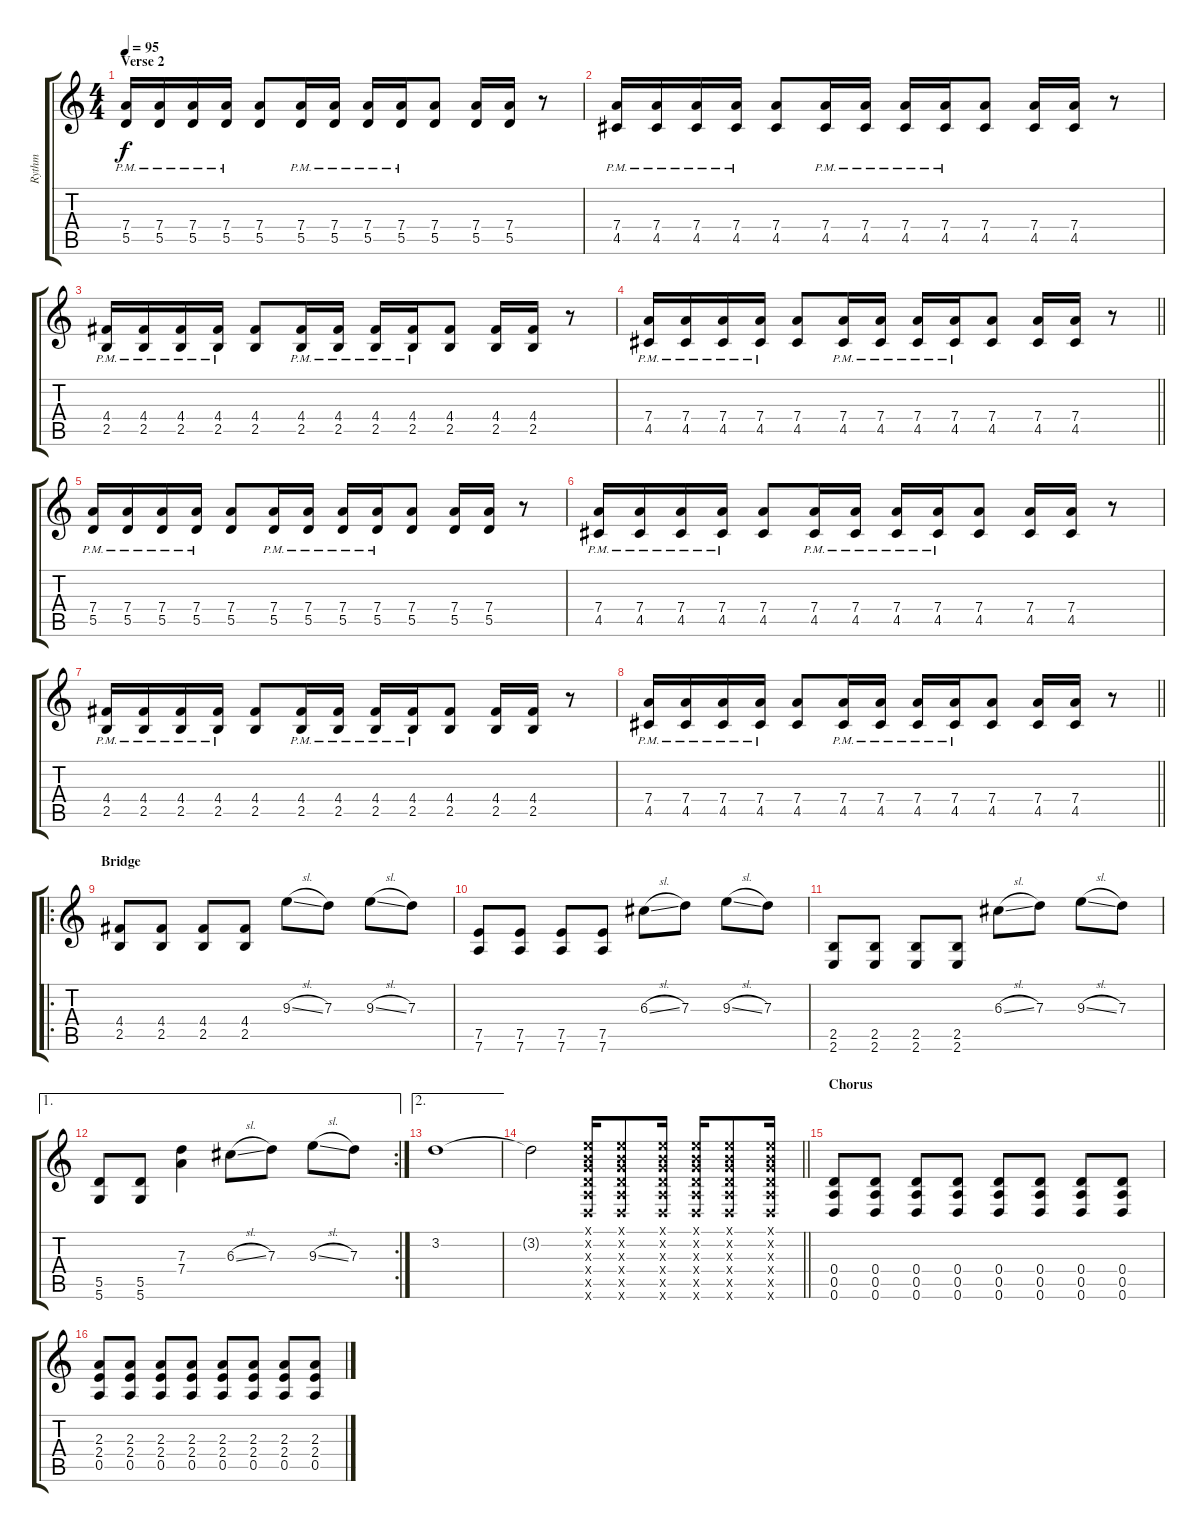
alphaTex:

\track ("Rythm" "Rythm") {instrument distortionguitar}
\staff {score tabs}
\tuning (E4 B3 G3 D3 A2 D2) {hide}
\ts (4 4)
\section ("" "Verse 2")
\tempo 95
\clef g2
\ks c
(7.4{pm} 5.5{pm}).16{dy f} (7.4{pm} 5.5{pm}).16 (7.4{pm} 5.5{pm}).16 (7.4{pm} 5.5{pm}).16 (7.4 5.5).8 (7.4{pm} 5.5{pm}).16 (7.4{pm} 5.5{pm}).16 (7.4{pm} 5.5{pm}).16 (7.4{pm} 5.5{pm}).16 (7.4 5.5).8 (7.4 5.5).16 (7.4 5.5).16 r.8 |
(7.4{pm} 4.5{pm}).16 (7.4{pm} 4.5{pm}).16 (7.4{pm} 4.5{pm}).16 (7.4{pm} 4.5{pm}).16 (7.4 4.5).8 (7.4{pm} 4.5{pm}).16 (7.4{pm} 4.5{pm}).16 (7.4{pm} 4.5{pm}).16 (7.4{pm} 4.5{pm}).16 (7.4 4.5).8 (7.4 4.5).16 (7.4 4.5).16 r.8 |
(4.4{pm} 2.5{pm}).16 (4.4{pm} 2.5{pm}).16 (4.4{pm} 2.5{pm}).16 (4.4{pm} 2.5{pm}).16 (4.4 2.5).8 (4.4{pm} 2.5{pm}).16 (4.4{pm} 2.5{pm}).16 (4.4{pm} 2.5{pm}).16 (4.4{pm} 2.5{pm}).16 (4.4 2.5).8 (4.4 2.5).16 (4.4 2.5).16 r.8 |
\barLineRight lightlight
(7.4{pm} 4.5{pm}).16 (7.4{pm} 4.5{pm}).16 (7.4{pm} 4.5{pm}).16 (7.4{pm} 4.5{pm}).16 (7.4 4.5).8 (7.4{pm} 4.5{pm}).16 (7.4{pm} 4.5{pm}).16 (7.4{pm} 4.5{pm}).16 (7.4{pm} 4.5{pm}).16 (7.4 4.5).8 (7.4 4.5).16 (7.4 4.5).16 r.8 |
(7.4{pm} 5.5{pm}).16 (7.4{pm} 5.5{pm}).16 (7.4{pm} 5.5{pm}).16 (7.4{pm} 5.5{pm}).16 (7.4 5.5).8 (7.4{pm} 5.5{pm}).16 (7.4{pm} 5.5{pm}).16 (7.4{pm} 5.5{pm}).16 (7.4{pm} 5.5{pm}).16 (7.4 5.5).8 (7.4 5.5).16 (7.4 5.5).16 r.8 |
(7.4{pm} 4.5{pm}).16 (7.4{pm} 4.5{pm}).16 (7.4{pm} 4.5{pm}).16 (7.4{pm} 4.5{pm}).16 (7.4 4.5).8 (7.4{pm} 4.5{pm}).16 (7.4{pm} 4.5{pm}).16 (7.4{pm} 4.5{pm}).16 (7.4{pm} 4.5{pm}).16 (7.4 4.5).8 (7.4 4.5).16 (7.4 4.5).16 r.8 |
(4.4{pm} 2.5{pm}).16 (4.4{pm} 2.5{pm}).16 (4.4{pm} 2.5{pm}).16 (4.4{pm} 2.5{pm}).16 (4.4 2.5).8 (4.4{pm} 2.5{pm}).16 (4.4{pm} 2.5{pm}).16 (4.4{pm} 2.5{pm}).16 (4.4{pm} 2.5{pm}).16 (4.4 2.5).8 (4.4 2.5).16 (4.4 2.5).16 r.8 |
\barLineRight lightlight
(7.4{pm} 4.5{pm}).16 (7.4{pm} 4.5{pm}).16 (7.4{pm} 4.5{pm}).16 (7.4{pm} 4.5{pm}).16 (7.4 4.5).8 (7.4{pm} 4.5{pm}).16 (7.4{pm} 4.5{pm}).16 (7.4{pm} 4.5{pm}).16 (7.4{pm} 4.5{pm}).16 (7.4 4.5).8 (7.4 4.5).16 (7.4 4.5).16 r.8 |
\ro
\section ("" "Bridge")
(4.4 2.5).8{volume 12 instrument distortionguitar} (4.4 2.5).8 (4.4 2.5).8 (4.4 2.5).8 9.3{sl}.8 7.3.8 9.3{sl}.8 7.3.8 |
(7.5 7.6).8 (7.5 7.6).8 (7.5 7.6).8 (7.5 7.6).8 6.3{sl}.8 7.3.8 9.3{sl}.8 7.3.8 |
(2.5 2.6).8 (2.5 2.6).8 (2.5 2.6).8 (2.5 2.6).8 6.3{sl}.8 7.3.8 9.3{sl}.8 7.3.8 |
\ae 1
\rc 2
(5.5 5.6).8 (5.5 5.6).8 (7.3 7.4).4 6.3{sl}.8 7.3.8 9.3{sl}.8 7.3.8 |
\ae 2
3.2.1{volume 4} |
\barLineRight lightlight
3.2{t}.2 (0.1{x} 0.2{x} 0.3{x} 0.4{x} 0.5{x} 0.6{x}).16{volume 13} (0.1{x} 0.2{x} 0.3{x} 0.4{x} 0.5{x} 0.6{x}).8 (0.1{x} 0.2{x} 0.3{x} 0.4{x} 0.5{x} 0.6{x}).16 (0.1{x} 0.2{x} 0.3{x} 0.4{x} 0.5{x} 0.6{x}).16 (0.1{x} 0.2{x} 0.3{x} 0.4{x} 0.5{x} 0.6{x}).8 (0.1{x} 0.2{x} 0.3{x} 0.4{x} 0.5{x} 0.6{x}).16 |
\section ("" "Chorus")
(0.4 0.5 0.6).8{volume 16} (0.4 0.5 0.6).8 (0.4 0.5 0.6).8 (0.4 0.5 0.6).8 (0.4 0.5 0.6).8 (0.4 0.5 0.6).8 (0.4 0.5 0.6).8 (0.4 0.5 0.6).8 |
(2.3 2.4 0.5).8 (2.3 2.4 0.5).8 (2.3 2.4 0.5).8 (2.3 2.4 0.5).8 (2.3 2.4 0.5).8 (2.3 2.4 0.5).8 (2.3 2.4 0.5).8 (2.3 2.4 0.5).8
